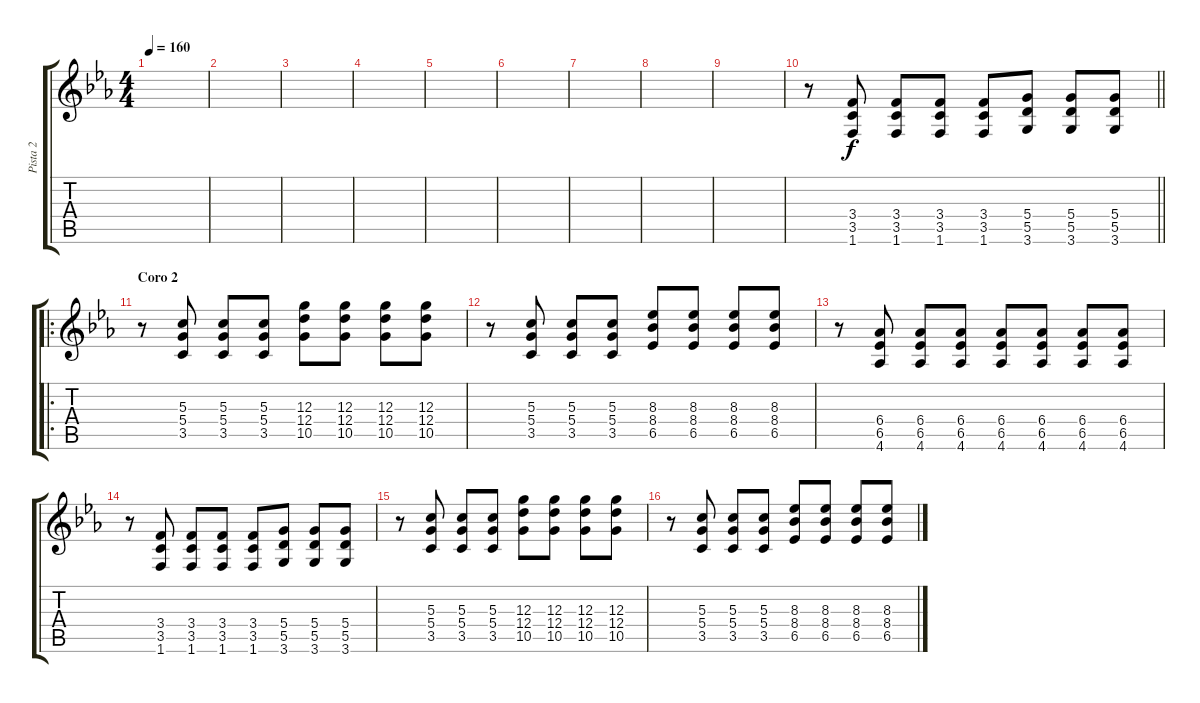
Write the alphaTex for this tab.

\track ("Pista 2" "Pista 2") {instrument overdrivenguitar}
\staff {score tabs}
\tuning (E4 B3 G3 D3 A2 E2) {hide}
\ts (4 4)
\tempo 160
\clef g2
\ks cminor
|
|
|
|
|
|
|
|
|
\barLineRight lightlight
r.8 (3.4 3.5 1.6).8 (3.4 3.5 1.6).8 (3.4 3.5 1.6).8 (3.4 3.5 1.6).8 (5.4 5.5 3.6).8 (5.4 5.5 3.6).8 (5.4 5.5 3.6).8 |
\ro
\section ("" "Coro 2")
r.8 (5.3 5.4 3.5).8 (5.3 5.4 3.5).8 (5.3 5.4 3.5).8 (12.3 12.4 10.5).8 (12.3 12.4 10.5).8 (12.3 12.4 10.5).8 (12.3 12.4 10.5).8 |
r.8 (5.3 5.4 3.5).8 (5.3 5.4 3.5).8 (5.3 5.4 3.5).8 (8.3 8.4 6.5).8 (8.3 8.4 6.5).8 (8.3 8.4 6.5).8 (8.3 8.4 6.5).8 |
r.8 (6.4 6.5 4.6).8 (6.4 6.5 4.6).8 (6.4 6.5 4.6).8 (6.4 6.5 4.6).8 (6.4 6.5 4.6).8 (6.4 6.5 4.6).8 (6.4 6.5 4.6).8 |
r.8 (3.4 3.5 1.6).8 (3.4 3.5 1.6).8 (3.4 3.5 1.6).8 (3.4 3.5 1.6).8 (5.4 5.5 3.6).8 (5.4 5.5 3.6).8 (5.4 5.5 3.6).8 |
r.8 (5.3 5.4 3.5).8 (5.3 5.4 3.5).8 (5.3 5.4 3.5).8 (12.3 12.4 10.5).8 (12.3 12.4 10.5).8 (12.3 12.4 10.5).8 (12.3 12.4 10.5).8 |
r.8 (5.3 5.4 3.5).8 (5.3 5.4 3.5).8 (5.3 5.4 3.5).8 (8.3 8.4 6.5).8 (8.3 8.4 6.5).8 (8.3 8.4 6.5).8 (8.3 8.4 6.5).8
